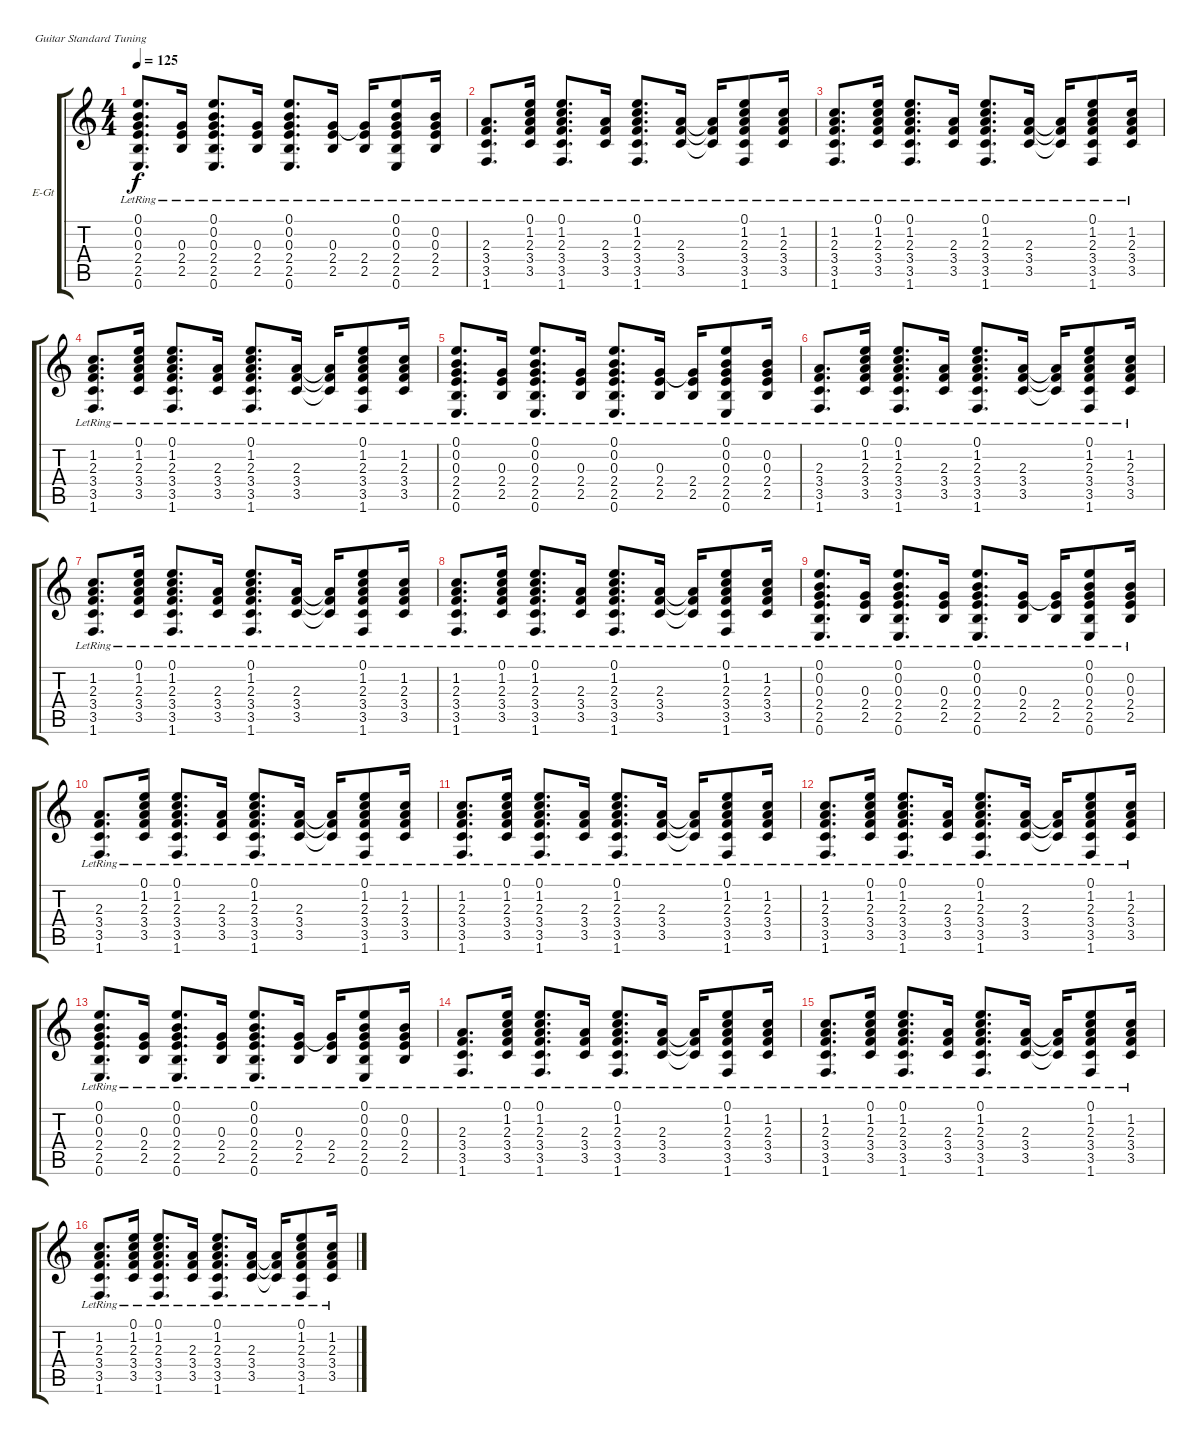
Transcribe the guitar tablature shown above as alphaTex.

\bracketExtendMode groupsimilarinstruments
\firstSystemTrackNameOrientation horizontal
\otherSystemsTrackNameOrientation horizontal
\track ("Rhythm Guitar" "E-Gt") {instrument electricguitarjazz}
\staff {score tabs}
\tuning (E4 B3 G3 D3 A2 E2)
\ts (4 4)
\tempo 125
\clef g2
\ks c
(0.1{lr} 0.2{lr} 0.3{lr} 2.4{lr} 2.5{lr} 0.6{lr}).8{d dy f} (0.3{lr} 2.4{lr} 2.5{lr}).16 (0.1{lr} 0.2{lr} 0.3{lr} 2.4{lr} 2.5{lr} 0.6{lr}).8{d} (0.3{lr} 2.4{lr} 2.5{lr}).16 (0.1{lr} 0.2{lr} 0.3{lr} 2.4{lr} 2.5{lr} 0.6{lr}).8{d} (0.3{lr} 2.4{lr} 2.5{lr}).16 (0.3{lr t} 2.4{lr} 2.5{lr}).16 (0.1{lr} 0.2{lr} 0.3{lr} 2.4{lr} 2.5{lr} 0.6{lr}).8 (0.2{lr} 0.3{lr} 2.4{lr} 2.5{lr}).16 |
(2.3{lr} 3.4{lr} 3.5{lr} 1.6{lr}).8{d} (0.1 1.2 2.3{lr} 3.4{lr} 3.5{lr}).16 (0.1{lr} 1.2{lr} 2.3{lr} 3.4{lr} 3.5{lr} 1.6{lr}).8{d} (2.3{lr} 3.4{lr} 3.5{lr}).16 (0.1{lr} 1.2{lr} 2.3{lr} 3.4{lr} 3.5{lr} 1.6{lr}).8{d} (2.3{lr} 3.4{lr} 3.5{lr}).16 (2.3{lr t} 3.4{lr t} 3.5{lr t}).16 (0.1{lr} 1.2{lr} 2.3{lr} 3.4{lr} 3.5{lr} 1.6{lr}).8 (1.2{lr} 2.3{lr} 3.4{lr} 3.5{lr}).16 |
(1.2 2.3{lr} 3.4{lr} 3.5{lr} 1.6{lr}).8{d} (0.1 1.2 2.3{lr} 3.4{lr} 3.5{lr}).16 (0.1{lr} 1.2{lr} 2.3{lr} 3.4{lr} 3.5{lr} 1.6{lr}).8{d} (2.3{lr} 3.4{lr} 3.5{lr}).16 (0.1{lr} 1.2{lr} 2.3{lr} 3.4{lr} 3.5{lr} 1.6{lr}).8{d} (2.3{lr} 3.4{lr} 3.5{lr}).16 (2.3{lr t} 3.4{lr t} 3.5{lr t}).16 (0.1{lr} 1.2{lr} 2.3{lr} 3.4{lr} 3.5{lr} 1.6{lr}).8 (1.2{lr} 2.3{lr} 3.4{lr} 3.5{lr}).16 |
(1.2 2.3{lr} 3.4{lr} 3.5{lr} 1.6{lr}).8{d} (0.1 1.2 2.3{lr} 3.4{lr} 3.5{lr}).16 (0.1{lr} 1.2{lr} 2.3{lr} 3.4{lr} 3.5{lr} 1.6{lr}).8{d} (2.3{lr} 3.4{lr} 3.5{lr}).16 (0.1{lr} 1.2{lr} 2.3{lr} 3.4{lr} 3.5{lr} 1.6{lr}).8{d} (2.3{lr} 3.4{lr} 3.5{lr}).16 (2.3{lr t} 3.4{lr t} 3.5{lr t}).16 (0.1{lr} 1.2{lr} 2.3{lr} 3.4{lr} 3.5{lr} 1.6{lr}).8 (1.2{lr} 2.3{lr} 3.4{lr} 3.5{lr}).16 |
(0.1{lr} 0.2{lr} 0.3{lr} 2.4{lr} 2.5{lr} 0.6{lr}).8{d} (0.3{lr} 2.4{lr} 2.5{lr}).16 (0.1{lr} 0.2{lr} 0.3{lr} 2.4{lr} 2.5{lr} 0.6{lr}).8{d} (0.3{lr} 2.4{lr} 2.5{lr}).16 (0.1{lr} 0.2{lr} 0.3{lr} 2.4{lr} 2.5{lr} 0.6{lr}).8{d} (0.3{lr} 2.4{lr} 2.5{lr}).16 (0.3{lr t} 2.4{lr} 2.5{lr}).16 (0.1{lr} 0.2{lr} 0.3{lr} 2.4{lr} 2.5{lr} 0.6{lr}).8 (0.2{lr} 0.3{lr} 2.4{lr} 2.5{lr}).16 |
(2.3{lr} 3.4{lr} 3.5{lr} 1.6{lr}).8{d} (0.1 1.2 2.3{lr} 3.4{lr} 3.5{lr}).16 (0.1{lr} 1.2{lr} 2.3{lr} 3.4{lr} 3.5{lr} 1.6{lr}).8{d} (2.3{lr} 3.4{lr} 3.5{lr}).16 (0.1{lr} 1.2{lr} 2.3{lr} 3.4{lr} 3.5{lr} 1.6{lr}).8{d} (2.3{lr} 3.4{lr} 3.5{lr}).16 (2.3{lr t} 3.4{lr t} 3.5{lr t}).16 (0.1{lr} 1.2{lr} 2.3{lr} 3.4{lr} 3.5{lr} 1.6{lr}).8 (1.2{lr} 2.3{lr} 3.4{lr} 3.5{lr}).16 |
(1.2 2.3{lr} 3.4{lr} 3.5{lr} 1.6{lr}).8{d} (0.1 1.2 2.3{lr} 3.4{lr} 3.5{lr}).16 (0.1{lr} 1.2{lr} 2.3{lr} 3.4{lr} 3.5{lr} 1.6{lr}).8{d} (2.3{lr} 3.4{lr} 3.5{lr}).16 (0.1{lr} 1.2{lr} 2.3{lr} 3.4{lr} 3.5{lr} 1.6{lr}).8{d} (2.3{lr} 3.4{lr} 3.5{lr}).16 (2.3{lr t} 3.4{lr t} 3.5{lr t}).16 (0.1{lr} 1.2{lr} 2.3{lr} 3.4{lr} 3.5{lr} 1.6{lr}).8 (1.2{lr} 2.3{lr} 3.4{lr} 3.5{lr}).16 |
(1.2 2.3{lr} 3.4{lr} 3.5{lr} 1.6{lr}).8{d} (0.1 1.2 2.3{lr} 3.4{lr} 3.5{lr}).16 (0.1{lr} 1.2{lr} 2.3{lr} 3.4{lr} 3.5{lr} 1.6{lr}).8{d} (2.3{lr} 3.4{lr} 3.5{lr}).16 (0.1{lr} 1.2{lr} 2.3{lr} 3.4{lr} 3.5{lr} 1.6{lr}).8{d} (2.3{lr} 3.4{lr} 3.5{lr}).16 (2.3{lr t} 3.4{lr t} 3.5{lr t}).16 (0.1{lr} 1.2{lr} 2.3{lr} 3.4{lr} 3.5{lr} 1.6{lr}).8 (1.2{lr} 2.3{lr} 3.4{lr} 3.5{lr}).16 |
(0.1{lr} 0.2{lr} 0.3{lr} 2.4{lr} 2.5{lr} 0.6{lr}).8{d} (0.3{lr} 2.4{lr} 2.5{lr}).16 (0.1{lr} 0.2{lr} 0.3{lr} 2.4{lr} 2.5{lr} 0.6{lr}).8{d} (0.3{lr} 2.4{lr} 2.5{lr}).16 (0.1{lr} 0.2{lr} 0.3{lr} 2.4{lr} 2.5{lr} 0.6{lr}).8{d} (0.3{lr} 2.4{lr} 2.5{lr}).16 (0.3{lr t} 2.4{lr} 2.5{lr}).16 (0.1{lr} 0.2{lr} 0.3{lr} 2.4{lr} 2.5{lr} 0.6{lr}).8 (0.2{lr} 0.3{lr} 2.4{lr} 2.5{lr}).16 |
(2.3{lr} 3.4{lr} 3.5{lr} 1.6{lr}).8{d} (0.1 1.2 2.3{lr} 3.4{lr} 3.5{lr}).16 (0.1{lr} 1.2{lr} 2.3{lr} 3.4{lr} 3.5{lr} 1.6{lr}).8{d} (2.3{lr} 3.4{lr} 3.5{lr}).16 (0.1{lr} 1.2{lr} 2.3{lr} 3.4{lr} 3.5{lr} 1.6{lr}).8{d} (2.3{lr} 3.4{lr} 3.5{lr}).16 (2.3{lr t} 3.4{lr t} 3.5{lr t}).16 (0.1{lr} 1.2{lr} 2.3{lr} 3.4{lr} 3.5{lr} 1.6{lr}).8 (1.2{lr} 2.3{lr} 3.4{lr} 3.5{lr}).16 |
(1.2 2.3{lr} 3.4{lr} 3.5{lr} 1.6{lr}).8{d} (0.1 1.2 2.3{lr} 3.4{lr} 3.5{lr}).16 (0.1{lr} 1.2{lr} 2.3{lr} 3.4{lr} 3.5{lr} 1.6{lr}).8{d} (2.3{lr} 3.4{lr} 3.5{lr}).16 (0.1{lr} 1.2{lr} 2.3{lr} 3.4{lr} 3.5{lr} 1.6{lr}).8{d} (2.3{lr} 3.4{lr} 3.5{lr}).16 (2.3{lr t} 3.4{lr t} 3.5{lr t}).16 (0.1{lr} 1.2{lr} 2.3{lr} 3.4{lr} 3.5{lr} 1.6{lr}).8 (1.2{lr} 2.3{lr} 3.4{lr} 3.5{lr}).16 |
(1.2 2.3{lr} 3.4{lr} 3.5{lr} 1.6{lr}).8{d} (0.1 1.2 2.3{lr} 3.4{lr} 3.5{lr}).16 (0.1{lr} 1.2{lr} 2.3{lr} 3.4{lr} 3.5{lr} 1.6{lr}).8{d} (2.3{lr} 3.4{lr} 3.5{lr}).16 (0.1{lr} 1.2{lr} 2.3{lr} 3.4{lr} 3.5{lr} 1.6{lr}).8{d} (2.3{lr} 3.4{lr} 3.5{lr}).16 (2.3{lr t} 3.4{lr t} 3.5{lr t}).16 (0.1{lr} 1.2{lr} 2.3{lr} 3.4{lr} 3.5{lr} 1.6{lr}).8 (1.2{lr} 2.3{lr} 3.4{lr} 3.5{lr}).16 |
(0.1{lr} 0.2{lr} 0.3{lr} 2.4{lr} 2.5{lr} 0.6{lr}).8{d} (0.3{lr} 2.4{lr} 2.5{lr}).16 (0.1{lr} 0.2{lr} 0.3{lr} 2.4{lr} 2.5{lr} 0.6{lr}).8{d} (0.3{lr} 2.4{lr} 2.5{lr}).16 (0.1{lr} 0.2{lr} 0.3{lr} 2.4{lr} 2.5{lr} 0.6{lr}).8{d} (0.3{lr} 2.4{lr} 2.5{lr}).16 (0.3{lr t} 2.4{lr} 2.5{lr}).16 (0.1{lr} 0.2{lr} 0.3{lr} 2.4{lr} 2.5{lr} 0.6{lr}).8 (0.2{lr} 0.3{lr} 2.4{lr} 2.5{lr}).16 |
(2.3{lr} 3.4{lr} 3.5{lr} 1.6{lr}).8{d} (0.1 1.2 2.3{lr} 3.4{lr} 3.5{lr}).16 (0.1{lr} 1.2{lr} 2.3{lr} 3.4{lr} 3.5{lr} 1.6{lr}).8{d} (2.3{lr} 3.4{lr} 3.5{lr}).16 (0.1{lr} 1.2{lr} 2.3{lr} 3.4{lr} 3.5{lr} 1.6{lr}).8{d} (2.3{lr} 3.4{lr} 3.5{lr}).16 (2.3{lr t} 3.4{lr t} 3.5{lr t}).16 (0.1{lr} 1.2{lr} 2.3{lr} 3.4{lr} 3.5{lr} 1.6{lr}).8 (1.2{lr} 2.3{lr} 3.4{lr} 3.5{lr}).16 |
(1.2 2.3{lr} 3.4{lr} 3.5{lr} 1.6{lr}).8{d} (0.1 1.2 2.3{lr} 3.4{lr} 3.5{lr}).16 (0.1{lr} 1.2{lr} 2.3{lr} 3.4{lr} 3.5{lr} 1.6{lr}).8{d} (2.3{lr} 3.4{lr} 3.5{lr}).16 (0.1{lr} 1.2{lr} 2.3{lr} 3.4{lr} 3.5{lr} 1.6{lr}).8{d} (2.3{lr} 3.4{lr} 3.5{lr}).16 (2.3{lr t} 3.4{lr t} 3.5{lr t}).16 (0.1{lr} 1.2{lr} 2.3{lr} 3.4{lr} 3.5{lr} 1.6{lr}).8 (1.2{lr} 2.3{lr} 3.4{lr} 3.5{lr}).16 |
(1.2 2.3{lr} 3.4{lr} 3.5{lr} 1.6{lr}).8{d} (0.1 1.2 2.3{lr} 3.4{lr} 3.5{lr}).16 (0.1{lr} 1.2{lr} 2.3{lr} 3.4{lr} 3.5{lr} 1.6{lr}).8{d} (2.3{lr} 3.4{lr} 3.5{lr}).16 (0.1{lr} 1.2{lr} 2.3{lr} 3.4{lr} 3.5{lr} 1.6{lr}).8{d} (2.3{lr} 3.4{lr} 3.5{lr}).16 (2.3{lr t} 3.4{lr t} 3.5{lr t}).16 (0.1{lr} 1.2{lr} 2.3{lr} 3.4{lr} 3.5{lr} 1.6{lr}).8 (1.2{lr} 2.3{lr} 3.4{lr} 3.5{lr}).16
